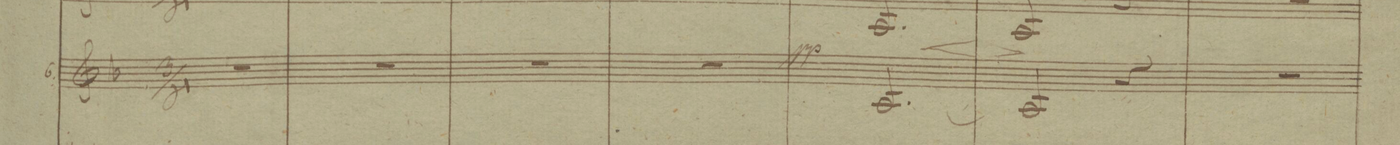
**kern	**dynam
*I"6.	*
*clefG2	*
*k[b-]	*
*M3/4	*
2.r	.
=2	=2
2.r	.
=3	=3
2.r	.
=4	=4
2.r	.
=5	=5
[2.A/	pp<[
=6	=6
2A/]	>
4r	]
=7	=7
2.r	.
=8	=8
*-	*-
